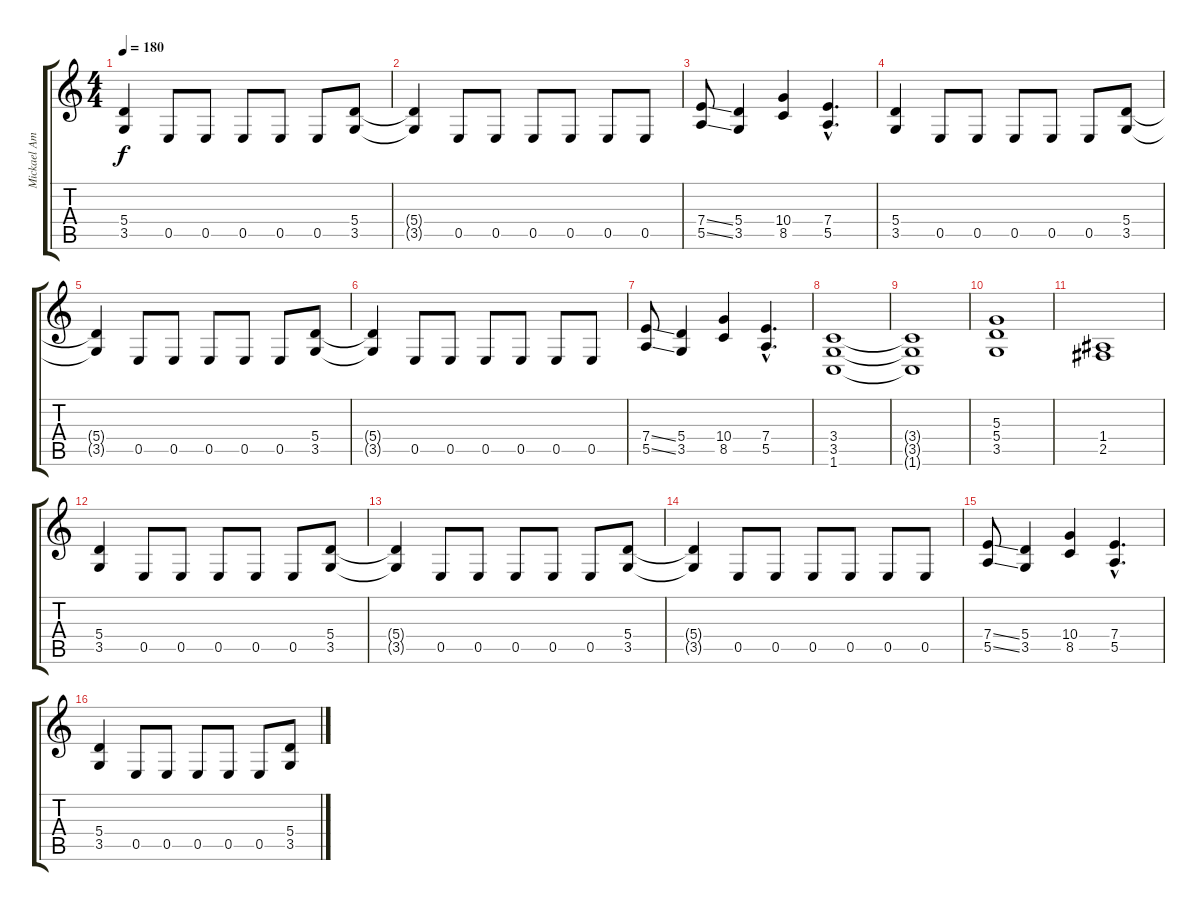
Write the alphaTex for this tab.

\track ("Mickael Amott" "Mickael Am") {instrument distortionguitar}
\staff {score tabs}
\tuning (B3 Gb3 D3 A2 E2 B1) {hide}
\ts (4 4)
\tempo 180
\clef g2
\ks c
(5.4{t} 3.5{t}).4{dy f} 0.5.8 0.5.8 0.5.8 0.5.8 0.5.8 (5.4 3.5).8 |
(5.4{t} 3.5{t}).4 0.5.8 0.5.8 0.5.8 0.5.8 0.5.8 0.5.8 |
(7.4{ss} 5.5{ss}).8 (5.4 3.5).4 (10.4 8.5).4 (7.4{hac} 5.5{hac}).4{d} |
(5.4 3.5).4 0.5.8 0.5.8 0.5.8 0.5.8 0.5.8 (5.4 3.5).8 |
(5.4{t} 3.5{t}).4 0.5.8 0.5.8 0.5.8 0.5.8 0.5.8 (5.4 3.5).8 |
(5.4{t} 3.5{t}).4 0.5.8 0.5.8 0.5.8 0.5.8 0.5.8 0.5.8 |
(7.4{ss} 5.5{ss}).8 (5.4 3.5).4 (10.4 8.5).4 (7.4{hac} 5.5{hac}).4{d} |
(3.4 3.5 1.6).1 |
(3.4{t} 3.5{t} 1.6{t}).1 |
(5.3 5.4 3.5).1 |
(1.4 2.5).1 |
(5.4 3.5).4 0.5.8 0.5.8 0.5.8 0.5.8 0.5.8 (5.4 3.5).8 |
(5.4{t} 3.5{t}).4 0.5.8 0.5.8 0.5.8 0.5.8 0.5.8 (5.4 3.5).8 |
(5.4{t} 3.5{t}).4 0.5.8 0.5.8 0.5.8 0.5.8 0.5.8 0.5.8 |
(7.4{ss} 5.5{ss}).8 (5.4 3.5).4 (10.4 8.5).4 (7.4{hac} 5.5{hac}).4{d} |
(5.4 3.5).4 0.5.8 0.5.8 0.5.8 0.5.8 0.5.8 (5.4 3.5).8
